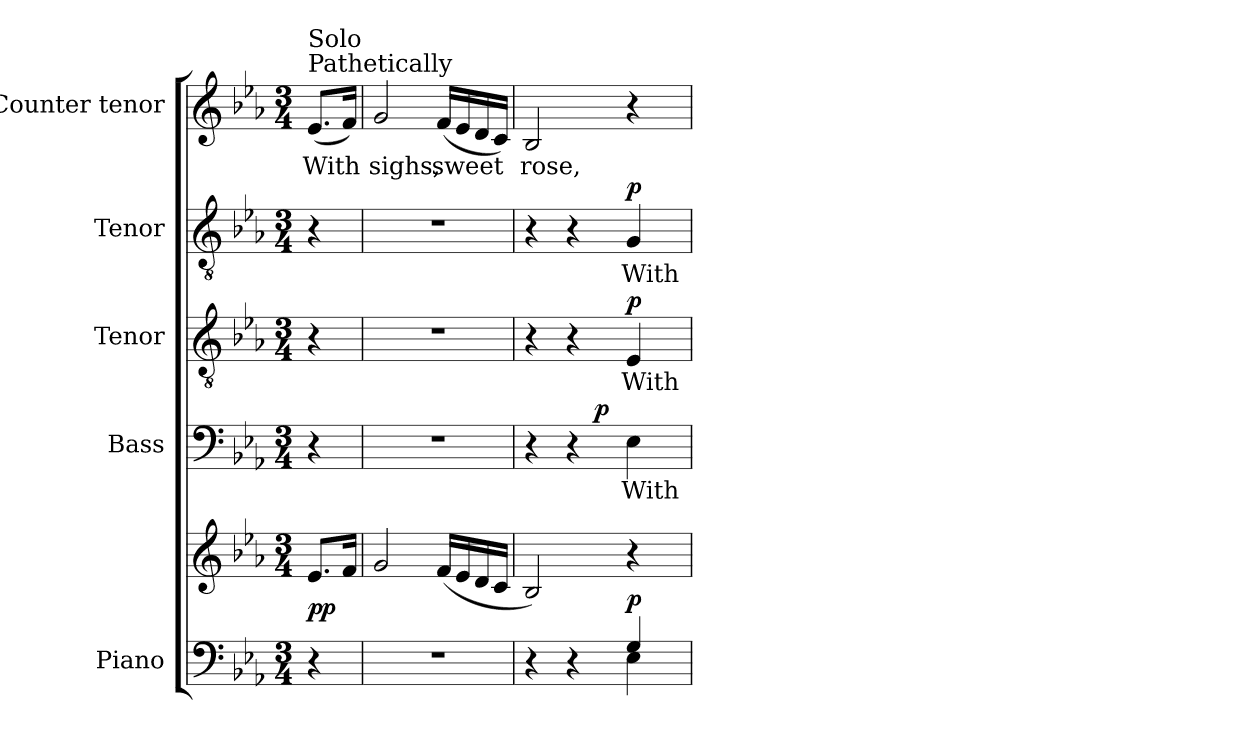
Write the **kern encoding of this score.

**kern	**kern	**dynam	**kern	**text	**dynam	**kern	**text	**dynam	**kern	**text	**dynam	**kern	**text
*part5	*part5	*part5	*part4	*part4	*part4	*part3	*part3	*part3	*part2	*part2	*part2	*part1	*part1
*staff6	*staff5	*staff5/6	*staff4	*staff4	*staff4	*staff3	*staff3	*staff3	*staff2	*staff2	*staff2	*staff1	*staff1
*I"Piano	*	*	*I"Bass	*	*	*I"Tenor	*	*	*I"Tenor	*	*	*I"Counter tenor	*
*I'Pno.	*	*	*I'B.	*	*	*I'T.	*	*	*I'T.	*	*	*	*
!!LO:PB:g=z
*clefF4	*clefG2	*	*clefF4	*	*	*clefGv2	*	*	*clefGv2	*	*	*clefG2	*
*	*	*	*	*	*	*ITrd7c12	*	*	*ITrd7c12	*	*	*	*
*k[b-e-a-]	*k[b-e-a-]	*	*k[b-e-a-]	*	*	*k[b-e-a-]	*	*	*k[b-e-a-]	*	*	*k[b-e-a-]	*
*E-:	*E-:	*	*E-:	*	*	*E-:	*	*	*E-:	*	*	*E-:	*
*M3/4	*M3/4	*	*M3/4	*	*	*M3/4	*	*	*M3/4	*	*	*M3/4	*
*MM56	*MM56	*	*MM56	*	*	*MM56	*	*	*MM56	*	*	*MM56	*
=1	=1	=1	=1	=1	=1	=1	=1	=1	=1	=1	=1	=1	=1
!	!	!	!	!	!	!	!	!	!	!	!	!LO:TX:a:t=Pathetically	!
!	!	!	!	!	!	!	!	!	!	!	!	!LO:TX:a:t=Solo	!
!	!	!	!	!	!	!	!	!	!	!	!	!	!LO:LY:b:color=#000000
4r	8.e-i/L	pp	4r	.	.	4r	.	.	4r	.	.	(8.e-i/L	With
.	16fi/Jk	.	.	.	.	.	.	.	.	.	.	16fi/Jk)	.
=2	=2	=2	=2	=2	=2	=2	=2	=2	=2	=2	=2	=2	=2
!LO:N:vis=1	!	!	!LO:N:vis=1	!	!	!LO:N:vis=1	!	!	!LO:N:vis=1	!	!	!	!
!	!	!	!	!	!	!	!	!	!	!	!	!	!LO:LY:b:color=#000000
2.r	2gi/	.	2.r	.	.	2.r	.	.	2.r	.	.	2gi/	sighs,
!	!	!	!	!	!	!	!	!	!	!	!	!	!LO:LY:b:color=#000000
.	(16fi/LL	.	.	.	.	.	.	.	.	.	.	(16fi/LL	sweet
.	16e-i/	.	.	.	.	.	.	.	.	.	.	16e-i/	.
.	16di/	.	.	.	.	.	.	.	.	.	.	16di/	.
.	16ci/JJ	.	.	.	.	.	.	.	.	.	.	16ci/JJ)	.
=3	=3	=3	=3	=3	=3	=3	=3	=3	=3	=3	=3	=3	=3
*^	*	*	*	*	*	*	*	*	*	*	*	*	*
!	!	!	!	!	!	!	!	!	!	!	!	!	!	!LO:LY:b:color=#000000
*	*	*	*	*^	*	*	*	*	*	*	*	*	*	*
4r	2ryy	2B-i/)	.	4r	4ryy	.	.	4r	.	.	4r	.	.	2B-i/	rose,
4r	.	.	.	4r	16ryy	.	.	4r	.	.	4r	.	.	.	.
.	.	.	.	.	64.ryy	.	.	.	.	.	.	.	.	.	.
.	.	.	.	.	4ryy	.	p	.	.	.	.	.	.	.	.
!	!	!	!	!	!	!LO:LY:b:color=#000000	!	!	!	!	!	!	!	!	!
!	!	!	!	!	!	!	!	!	!LO:LY:b:color=#000000	!	!	!	!	!	!
!	!	!	!	!	!	!	!	!	!	!	!	!LO:LY:b:color=#000000	!	!	!
4Gi/	4E-i\	4r	p	4E-i\	.	With	.	4EE-i/	With	p	4GGi/	With	p	4r	.
.	.	.	.	.	8ryy	.	.	.	.	.	.	.	.	.	.
.	.	.	.	.	32ryy	.	.	.	.	.	.	.	.	.	.
.	.	.	.	.	128ryy	.	.	.	.	.	.	.	.	.	.
*v	*v	*	*	*v	*v	*	*	*	*	*	*	*	*	*	*
=	=	=	=	=	=	=	=	=	=	=	=	=	=
*-	*-	*-	*-	*-	*-	*-	*-	*-	*-	*-	*-	*-	*-
